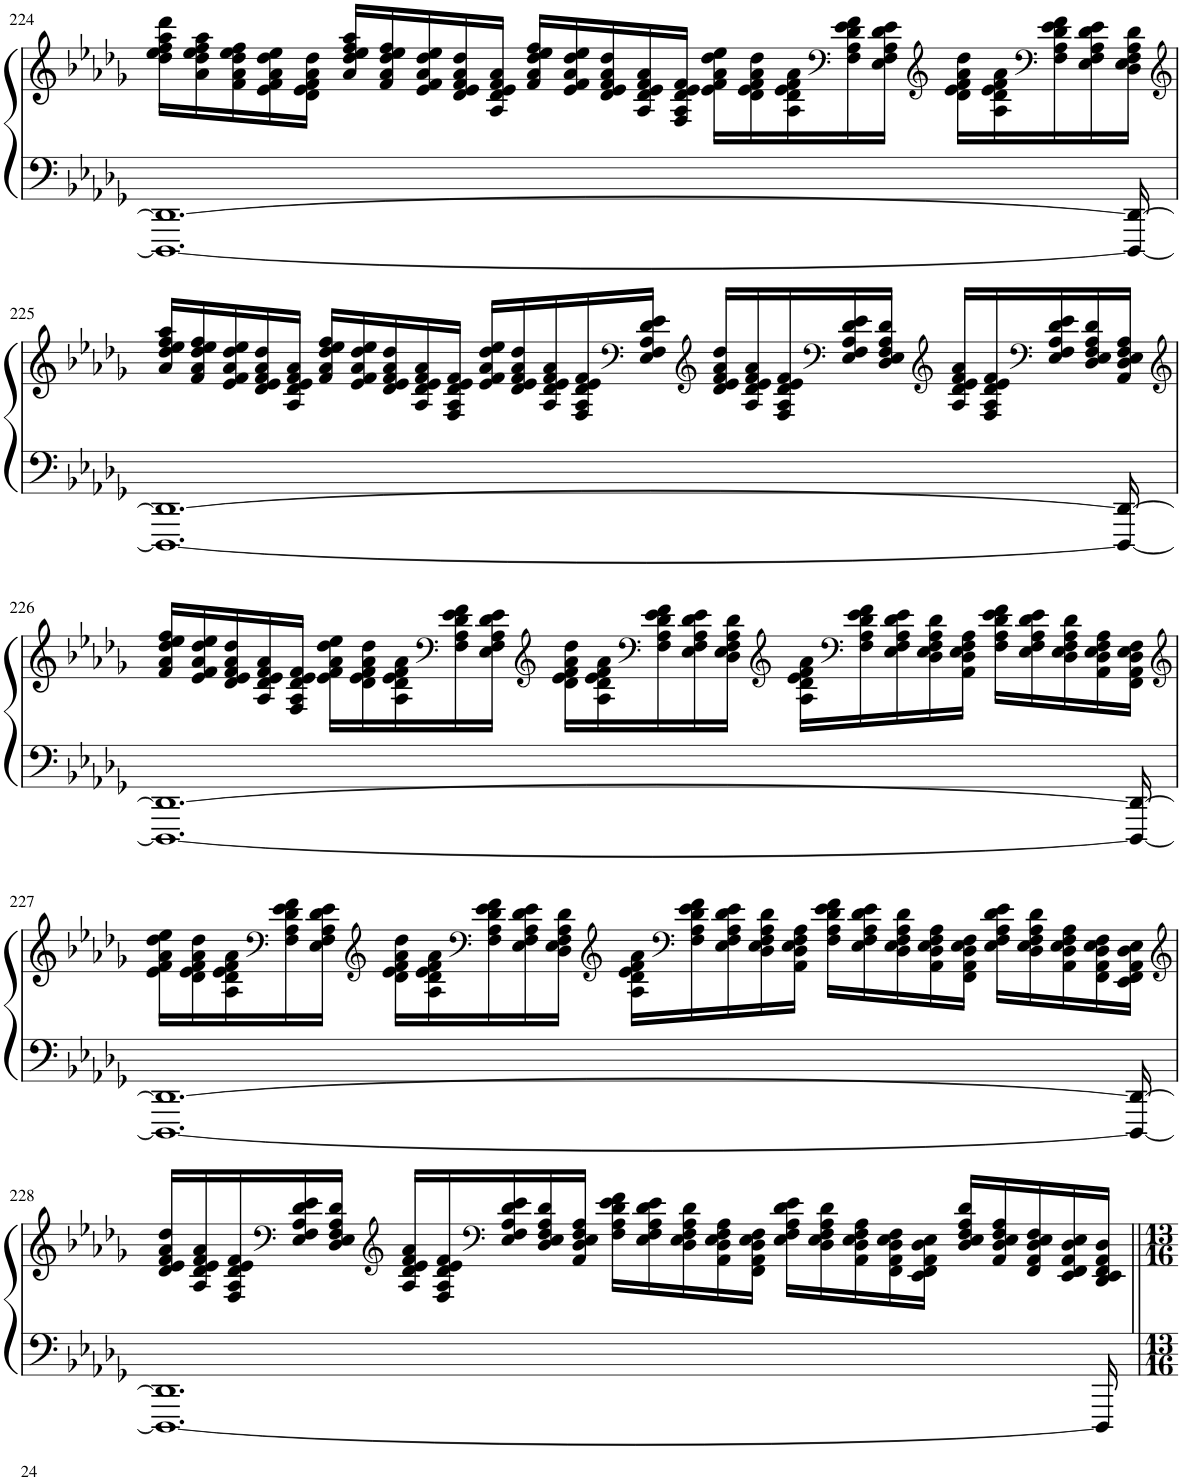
**kern	**kern
*part1	*part1
*staff2	*staff1
*I"Piano	*
*I'Pno.	*
!!LO:PB:g=z
*clefF4	*clefG2
*k[b-e-a-d-g-]	*k[b-e-a-d-g-]
*M25/16	*M25/16
=224	=224
1.DDD-_ 1.DD-_	16dd-\ 16ee-\ 16ff\ 16aa-\ 16ddd-\LL
.	16a-\ 16dd-\ 16ee-\ 16ff\ 16aa-\
.	16f\ 16a-\ 16dd-\ 16ee-\ 16ff\
.	16e-\ 16f\ 16a-\ 16dd-\ 16ee-\
.	16d-\ 16e-\ 16f\ 16a-\ 16dd-\JJ
.	16a-/ 16dd-/ 16ee-/ 16ff/ 16aa-/LL
.	16f/ 16a-/ 16dd-/ 16ee-/ 16ff/
.	16e-/ 16f/ 16a-/ 16dd-/ 16ee-/
.	16d-/ 16e-/ 16f/ 16a-/ 16dd-/
.	16A-/ 16d-/ 16e-/ 16f/ 16a-/JJ
.	16f/ 16a-/ 16dd-/ 16ee-/ 16ff/LL
.	16e-/ 16f/ 16a-/ 16dd-/ 16ee-/
.	16d-/ 16e-/ 16f/ 16a-/ 16dd-/
.	16A-/ 16d-/ 16e-/ 16f/ 16a-/
.	16F/ 16A-/ 16d-/ 16e-/ 16f/JJ
.	16e-\ 16f\ 16a-\ 16dd-\ 16ee-\LL
.	16d-\ 16e-\ 16f\ 16a-\ 16dd-\
.	16A-\ 16d-\ 16e-\ 16f\ 16a-\
*	*clefF4
.	16F\ 16A-\ 16d-\ 16e-\ 16f\
.	16E-\ 16F\ 16A-\ 16d-\ 16e-\JJ
*	*clefG2
.	16d-\ 16e-\ 16f\ 16a-\ 16dd-\LL
.	16A-\ 16d-\ 16e-\ 16f\ 16a-\
*	*clefF4
.	16F\ 16A-\ 16d-\ 16e-\ 16f\
.	16E-\ 16F\ 16A-\ 16d-\ 16e-\
16DDD-/_ 16DD-/_	16D-\ 16E-\ 16F\ 16A-\ 16d-\JJ
!!LO:LB:g=z
=225	=225
*	*clefG2
1.DDD-_ 1.DD-_	16a-/ 16dd-/ 16ee-/ 16ff/ 16aa-/LL
.	16f/ 16a-/ 16dd-/ 16ee-/ 16ff/
.	16e-/ 16f/ 16a-/ 16dd-/ 16ee-/
.	16d-/ 16e-/ 16f/ 16a-/ 16dd-/
.	16A-/ 16d-/ 16e-/ 16f/ 16a-/JJ
.	16f/ 16a-/ 16dd-/ 16ee-/ 16ff/LL
.	16e-/ 16f/ 16a-/ 16dd-/ 16ee-/
.	16d-/ 16e-/ 16f/ 16a-/ 16dd-/
.	16A-/ 16d-/ 16e-/ 16f/ 16a-/
.	16F/ 16A-/ 16d-/ 16e-/ 16f/JJ
.	16e-/ 16f/ 16a-/ 16dd-/ 16ee-/LL
.	16d-/ 16e-/ 16f/ 16a-/ 16dd-/
.	16A-/ 16d-/ 16e-/ 16f/ 16a-/
.	16F/ 16A-/ 16d-/ 16e-/ 16f/
*	*clefF4
.	16E-/ 16F/ 16A-/ 16d-/ 16e-/JJ
*	*clefG2
.	16d-/ 16e-/ 16f/ 16a-/ 16dd-/LL
.	16A-/ 16d-/ 16e-/ 16f/ 16a-/
.	16F/ 16A-/ 16d-/ 16e-/ 16f/
*	*clefF4
.	16E-/ 16F/ 16A-/ 16d-/ 16e-/
.	16D-/ 16E-/ 16F/ 16A-/ 16d-/JJ
*	*clefG2
.	16A-/ 16d-/ 16e-/ 16f/ 16a-/LL
.	16F/ 16A-/ 16d-/ 16e-/ 16f/
*	*clefF4
.	16E-/ 16F/ 16A-/ 16d-/ 16e-/
.	16D-/ 16E-/ 16F/ 16A-/ 16d-/
16DDD-/_ 16DD-/_	16AA-/ 16D-/ 16E-/ 16F/ 16A-/JJ
!!LO:LB:g=z
=226	=226
*	*clefG2
1.DDD-_ 1.DD-_	16f/ 16a-/ 16dd-/ 16ee-/ 16ff/LL
.	16e-/ 16f/ 16a-/ 16dd-/ 16ee-/
.	16d-/ 16e-/ 16f/ 16a-/ 16dd-/
.	16A-/ 16d-/ 16e-/ 16f/ 16a-/
.	16F/ 16A-/ 16d-/ 16e-/ 16f/JJ
.	16e-\ 16f\ 16a-\ 16dd-\ 16ee-\LL
.	16d-\ 16e-\ 16f\ 16a-\ 16dd-\
.	16A-\ 16d-\ 16e-\ 16f\ 16a-\
*	*clefF4
.	16F\ 16A-\ 16d-\ 16e-\ 16f\
.	16E-\ 16F\ 16A-\ 16d-\ 16e-\JJ
*	*clefG2
.	16d-\ 16e-\ 16f\ 16a-\ 16dd-\LL
.	16A-\ 16d-\ 16e-\ 16f\ 16a-\
*	*clefF4
.	16F\ 16A-\ 16d-\ 16e-\ 16f\
.	16E-\ 16F\ 16A-\ 16d-\ 16e-\
.	16D-\ 16E-\ 16F\ 16A-\ 16d-\JJ
*	*clefG2
.	16A-\ 16d-\ 16e-\ 16f\ 16a-\LL
*	*clefF4
.	16F\ 16A-\ 16d-\ 16e-\ 16f\
.	16E-\ 16F\ 16A-\ 16d-\ 16e-\
.	16D-\ 16E-\ 16F\ 16A-\ 16d-\
.	16AA-\ 16D-\ 16E-\ 16F\ 16A-\JJ
.	16F\ 16A-\ 16d-\ 16e-\ 16f\LL
.	16E-\ 16F\ 16A-\ 16d-\ 16e-\
.	16D-\ 16E-\ 16F\ 16A-\ 16d-\
.	16AA-\ 16D-\ 16E-\ 16F\ 16A-\
16DDD-/_ 16DD-/_	16FF\ 16AA-\ 16D-\ 16E-\ 16F\JJ
!!LO:LB:g=z
=227	=227
*	*clefG2
1.DDD-_ 1.DD-_	16e-\ 16f\ 16a-\ 16dd-\ 16ee-\LL
.	16d-\ 16e-\ 16f\ 16a-\ 16dd-\
.	16A-\ 16d-\ 16e-\ 16f\ 16a-\
*	*clefF4
.	16F\ 16A-\ 16d-\ 16e-\ 16f\
.	16E-\ 16F\ 16A-\ 16d-\ 16e-\JJ
*	*clefG2
.	16d-\ 16e-\ 16f\ 16a-\ 16dd-\LL
.	16A-\ 16d-\ 16e-\ 16f\ 16a-\
*	*clefF4
.	16F\ 16A-\ 16d-\ 16e-\ 16f\
.	16E-\ 16F\ 16A-\ 16d-\ 16e-\
.	16D-\ 16E-\ 16F\ 16A-\ 16d-\JJ
*	*clefG2
.	16A-\ 16d-\ 16e-\ 16f\ 16a-\LL
*	*clefF4
.	16F\ 16A-\ 16d-\ 16e-\ 16f\
.	16E-\ 16F\ 16A-\ 16d-\ 16e-\
.	16D-\ 16E-\ 16F\ 16A-\ 16d-\
.	16AA-\ 16D-\ 16E-\ 16F\ 16A-\JJ
.	16F\ 16A-\ 16d-\ 16e-\ 16f\LL
.	16E-\ 16F\ 16A-\ 16d-\ 16e-\
.	16D-\ 16E-\ 16F\ 16A-\ 16d-\
.	16AA-\ 16D-\ 16E-\ 16F\ 16A-\
.	16FF\ 16AA-\ 16D-\ 16E-\ 16F\JJ
.	16E-\ 16F\ 16A-\ 16d-\ 16e-\LL
.	16D-\ 16E-\ 16F\ 16A-\ 16d-\
.	16AA-\ 16D-\ 16E-\ 16F\ 16A-\
.	16FF\ 16AA-\ 16D-\ 16E-\ 16F\
16DDD-/_ 16DD-/_	16EE-\ 16FF\ 16AA-\ 16D-\ 16E-\JJ
!!LO:LB:g=z
=228	=228
*	*clefG2
1.DDD-_ 1.DD-]	16d-/ 16e-/ 16f/ 16a-/ 16dd-/LL
.	16A-/ 16d-/ 16e-/ 16f/ 16a-/
.	16F/ 16A-/ 16d-/ 16e-/ 16f/
*	*clefF4
.	16E-/ 16F/ 16A-/ 16d-/ 16e-/
.	16D-/ 16E-/ 16F/ 16A-/ 16d-/JJ
*	*clefG2
.	16A-/ 16d-/ 16e-/ 16f/ 16a-/LL
.	16F/ 16A-/ 16d-/ 16e-/ 16f/
*	*clefF4
.	16E-/ 16F/ 16A-/ 16d-/ 16e-/
.	16D-/ 16E-/ 16F/ 16A-/ 16d-/
.	16AA-/ 16D-/ 16E-/ 16F/ 16A-/JJ
.	16F\ 16A-\ 16d-\ 16e-\ 16f\LL
.	16E-\ 16F\ 16A-\ 16d-\ 16e-\
.	16D-\ 16E-\ 16F\ 16A-\ 16d-\
.	16AA-\ 16D-\ 16E-\ 16F\ 16A-\
.	16FF\ 16AA-\ 16D-\ 16E-\ 16F\JJ
.	16E-\ 16F\ 16A-\ 16d-\ 16e-\LL
.	16D-\ 16E-\ 16F\ 16A-\ 16d-\
.	16AA-\ 16D-\ 16E-\ 16F\ 16A-\
.	16FF\ 16AA-\ 16D-\ 16E-\ 16F\
.	16EE-\ 16FF\ 16AA-\ 16D-\ 16E-\JJ
.	16D-/ 16E-/ 16F/ 16A-/ 16d-/LL
.	16AA-/ 16D-/ 16E-/ 16F/ 16A-/
.	16FF/ 16AA-/ 16D-/ 16E-/ 16F/
.	16EE-/ 16FF/ 16AA-/ 16D-/ 16E-/
16DDD-/]	16DD-/ 16EE-/ 16FF/ 16AA-/ 16D-/JJ
=||	=||
*-	*-
